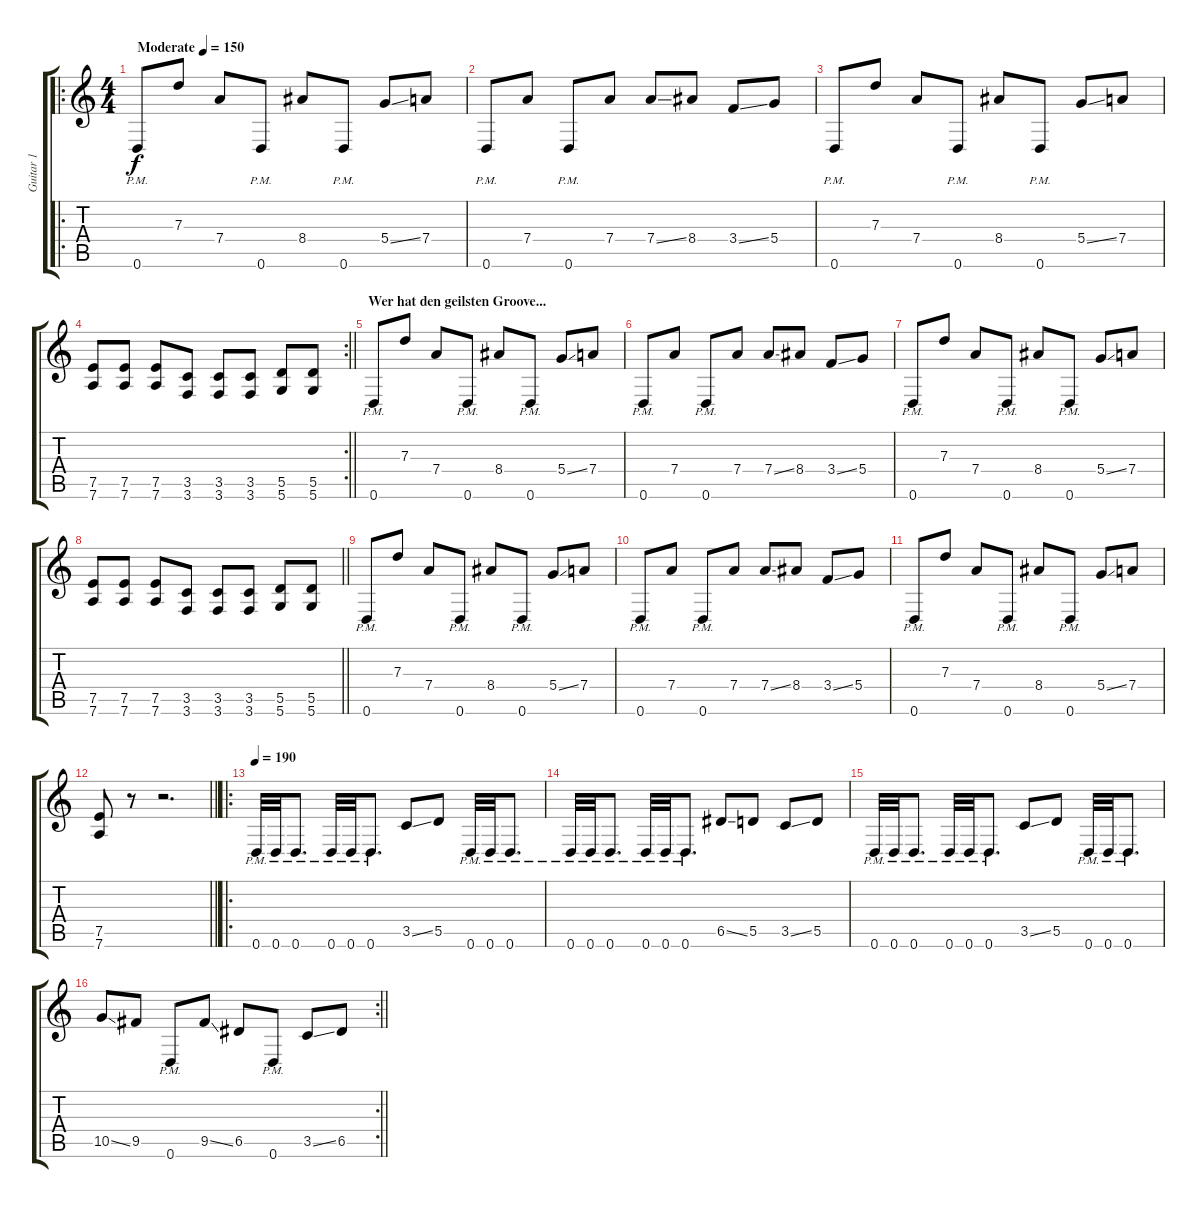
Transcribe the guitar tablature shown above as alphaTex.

\track ("Guitar 1" "Guitar 1") {instrument distortionguitar}
\staff {score tabs}
\tuning (E4 B3 G3 D3 A2 D2) {hide}
\ro
\ts (4 4)
\tempo (150 "Moderate")
\clef g2
\ks c
0.6{pm}.8{dy f instrument distortionguitar} 7.3.8 7.4.8 0.6{pm}.8 8.4.8 0.6{pm}.8 5.4{ss}.8 7.4.8 |
0.6{pm}.8 7.4.8 0.6{pm}.8 7.4.8 7.4{ss}.8 8.4.8 3.4{ss}.8 5.4.8 |
0.6{pm}.8 7.3.8 7.4.8 0.6{pm}.8 8.4.8 0.6{pm}.8 5.4{ss}.8 7.4.8 |
\rc 2
\barLineRight lightlight
(7.5 7.6).8 (7.5 7.6).8 (7.5 7.6).8 (3.5 3.6).8 (3.5 3.6).8 (3.5 3.6).8 (5.5 5.6).8 (5.5 5.6).8 |
\section ("" "Wer hat den geilsten Groove...")
0.6{pm}.8 7.3.8 7.4.8 0.6{pm}.8 8.4.8 0.6{pm}.8 5.4{ss}.8 7.4.8 |
0.6{pm}.8 7.4.8 0.6{pm}.8 7.4.8 7.4{ss}.8 8.4.8 3.4{ss}.8 5.4.8 |
0.6{pm}.8 7.3.8 7.4.8 0.6{pm}.8 8.4.8 0.6{pm}.8 5.4{ss}.8 7.4.8 |
\barLineRight lightlight
(7.5 7.6).8 (7.5 7.6).8 (7.5 7.6).8 (3.5 3.6).8 (3.5 3.6).8 (3.5 3.6).8 (5.5 5.6).8 (5.5 5.6).8 |
0.6{pm}.8 7.3.8 7.4.8 0.6{pm}.8 8.4.8 0.6{pm}.8 5.4{ss}.8 7.4.8 |
0.6{pm}.8 7.4.8 0.6{pm}.8 7.4.8 7.4{ss}.8 8.4.8 3.4{ss}.8 5.4.8 |
0.6{pm}.8 7.3.8 7.4.8 0.6{pm}.8 8.4.8 0.6{pm}.8 5.4{ss}.8 7.4.8 |
\barLineRight lightlight
(7.5 7.6).8 r.8 r.2{d} |
\ro
\tempo 190
0.6{pm}.32 0.6{pm}.32 0.6{pm}.8{d} 0.6{pm}.32 0.6{pm}.32 0.6{pm}.8{d} 3.5{ss}.8 5.5.8 0.6{pm}.32 0.6{pm}.32 0.6{pm}.8{d} |
0.6{pm}.32 0.6{pm}.32 0.6{pm}.8{d} 0.6{pm}.32 0.6{pm}.32 0.6{pm}.8{d} 6.5{ss}.8 5.5.8 3.5{ss}.8 5.5.8 |
0.6{pm}.32 0.6{pm}.32 0.6{pm}.8{d} 0.6{pm}.32 0.6{pm}.32 0.6{pm}.8{d} 3.5{ss}.8 5.5.8 0.6{pm}.32 0.6{pm}.32 0.6{pm}.8{d} |
\rc 2
\barLineRight lightlight
10.5{ss}.8 9.5.8 0.6{pm}.8 9.5{ss}.8 6.5.8 0.6{pm}.8 3.5{ss}.8 6.5.8
